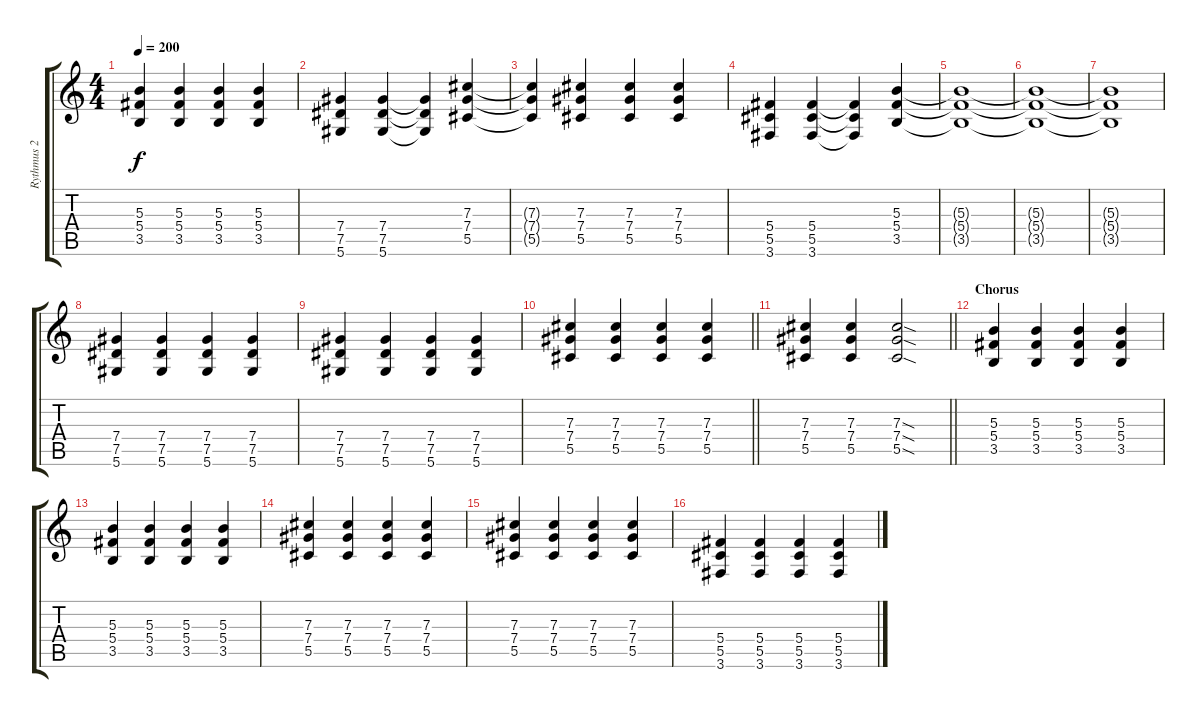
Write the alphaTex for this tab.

\track ("Rythmus 2" "Rythmus 2") {instrument overdrivenguitar}
\staff {score tabs}
\tuning (Eb4 Bb3 Gb3 Db3 Ab2 Eb2) {hide}
\ts (4 4)
\tempo 200
\clef g2
\ks c
(5.3{t} 5.4{t} 3.5{t}).4{dy f} (5.3 5.4 3.5).4 (5.3 5.4 3.5).4 (5.3 5.4 3.5).4 |
(7.4 7.5 5.6).4 (7.4 7.5 5.6).4 (7.4{t} 7.5{t} 5.6{t}).4 (7.3 7.4 5.5).4 |
(7.3{t} 7.4{t} 5.5{t}).4 (7.3 7.4 5.5).4 (7.3 7.4 5.5).4 (7.3 7.4 5.5).4 |
(5.4 5.5 3.6).4 (5.4 5.5 3.6).4 (5.4{t} 5.5{t} 3.6{t}).4 (5.3 5.4 3.5).4 |
(5.3{t} 5.4{t} 3.5{t}).1 |
(5.3{t} 5.4{t} 3.5{t}).1 |
(5.3{t} 5.4{t} 3.5{t}).1 |
(7.4 7.5 5.6).4 (7.4 7.5 5.6).4 (7.4 7.5 5.6).4 (7.4 7.5 5.6).4 |
(7.4 7.5 5.6).4 (7.4 7.5 5.6).4 (7.4 7.5 5.6).4 (7.4 7.5 5.6).4 |
\barLineRight lightlight
(7.3 7.4 5.5).4 (7.3 7.4 5.5).4 (7.3 7.4 5.5).4 (7.3 7.4 5.5).4 |
\barLineRight lightlight
(7.3 7.4 5.5).4 (7.3 7.4 5.5).4 (7.3{sod} 7.4{sod} 5.5{sod}).2 |
\section ("" "Chorus")
(5.3 5.4 3.5).4 (5.3 5.4 3.5).4 (5.3 5.4 3.5).4 (5.3 5.4 3.5).4 |
(5.3 5.4 3.5).4 (5.3 5.4 3.5).4 (5.3 5.4 3.5).4 (5.3 5.4 3.5).4 |
(7.3 7.4 5.5).4 (7.3 7.4 5.5).4 (7.3 7.4 5.5).4 (7.3 7.4 5.5).4 |
(7.3 7.4 5.5).4 (7.3 7.4 5.5).4 (7.3 7.4 5.5).4 (7.3 7.4 5.5).4 |
(5.4 5.5 3.6).4 (5.4 5.5 3.6).4 (5.4 5.5 3.6).4 (5.4 5.5 3.6).4
